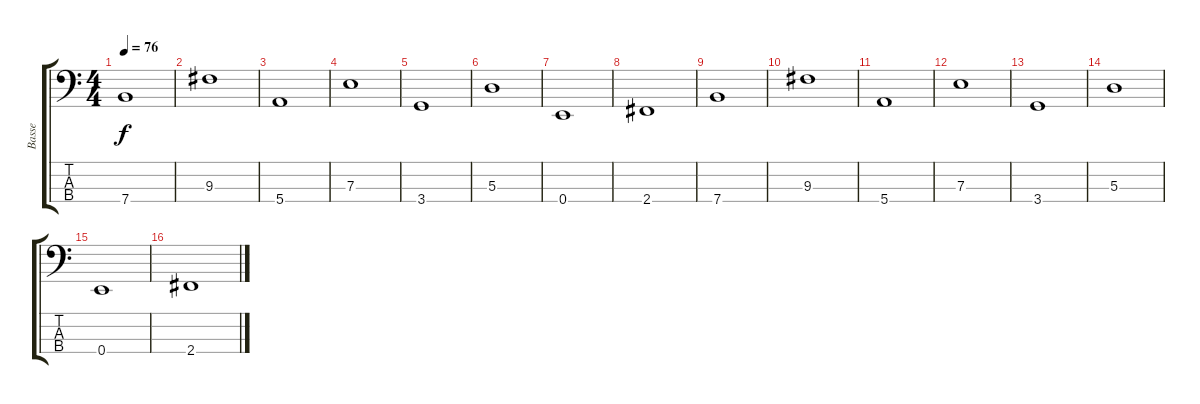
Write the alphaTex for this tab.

\track ("Basse" "Basse") {instrument slapbass1}
\staff {score tabs}
\tuning (G2 D2 A1 E1) {hide}
\ts (4 4)
\tempo 76
\clef f4
\ks c
7.4.1{dy f instrument slapbass1} |
9.3.1 |
5.4.1 |
7.3.1 |
3.4.1 |
5.3.1 |
0.4.1 |
2.4.1 |
7.4.1 |
9.3.1 |
5.4.1 |
7.3.1 |
3.4.1 |
5.3.1 |
0.4.1 |
2.4.1
